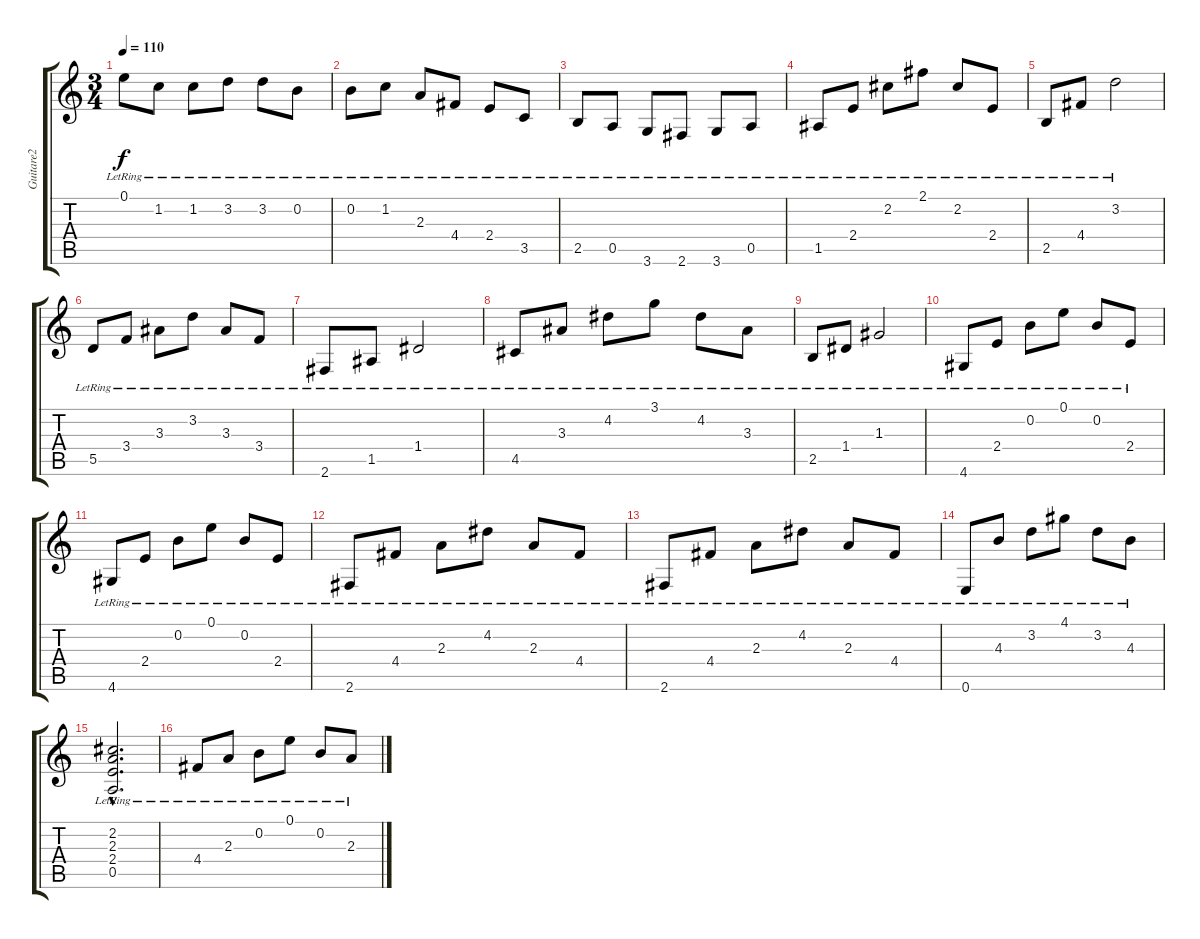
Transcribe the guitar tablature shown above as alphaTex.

\track ("Guitare2" "Guitare2") {instrument acousticguitarnylon}
\staff {score tabs}
\tuning (E4 B3 G3 D3 A2 E2) {hide}
\ts (3 4)
\tempo 110
\clef g2
\ks c
0.1{lr}.8{dy f} 1.2{lr}.8 1.2{lr}.8 3.2{lr}.8 3.2{lr}.8 0.2{lr}.8 |
0.2{lr}.8 1.2{lr}.8 2.3{lr}.8 4.4{lr}.8 2.4{lr}.8 3.5{lr}.8 |
2.5{lr}.8 0.5{lr}.8 3.6{lr}.8 2.6{lr}.8 3.6{lr}.8 0.5{lr}.8 |
1.5{lr}.8 2.4{lr}.8 2.2{lr}.8 2.1{lr}.8 2.2{lr}.8 2.4{lr}.8 |
2.5{lr}.8 4.4{lr}.8 3.2{lr}.2 |
5.5{lr}.8 3.4{lr}.8 3.3{lr}.8 3.2{lr}.8 3.3{lr}.8 3.4{lr}.8 |
2.6{lr}.8 1.5{lr}.8 1.4{lr}.2 |
4.5{lr}.8 3.3{lr}.8 4.2{lr}.8 3.1{lr}.8 4.2{lr}.8 3.3{lr}.8 |
2.5{lr}.8 1.4{lr}.8 1.3{lr}.2 |
4.6{lr}.8 2.4{lr}.8 0.2{lr}.8 0.1{lr}.8 0.2{lr}.8 2.4{lr}.8 |
4.6{lr}.8 2.4{lr}.8 0.2{lr}.8 0.1{lr}.8 0.2{lr}.8 2.4{lr}.8 |
2.6{lr}.8 4.4{lr}.8 2.3{lr}.8 4.2{lr}.8 2.3{lr}.8 4.4{lr}.8 |
2.6{lr}.8 4.4{lr}.8 2.3{lr}.8 4.2{lr}.8 2.3{lr}.8 4.4{lr}.8 |
0.6{lr}.8 4.3{lr}.8 3.2{lr}.8 4.1{lr}.8 3.2{lr}.8 4.3{lr}.8 |
(2.2{hac lr} 2.3{hac lr} 2.4{hac lr} 0.5{hac lr}).2{d} |
4.4{lr}.8 2.3{lr}.8 0.2{lr}.8 0.1{lr}.8 0.2{lr}.8 2.3{lr}.8
